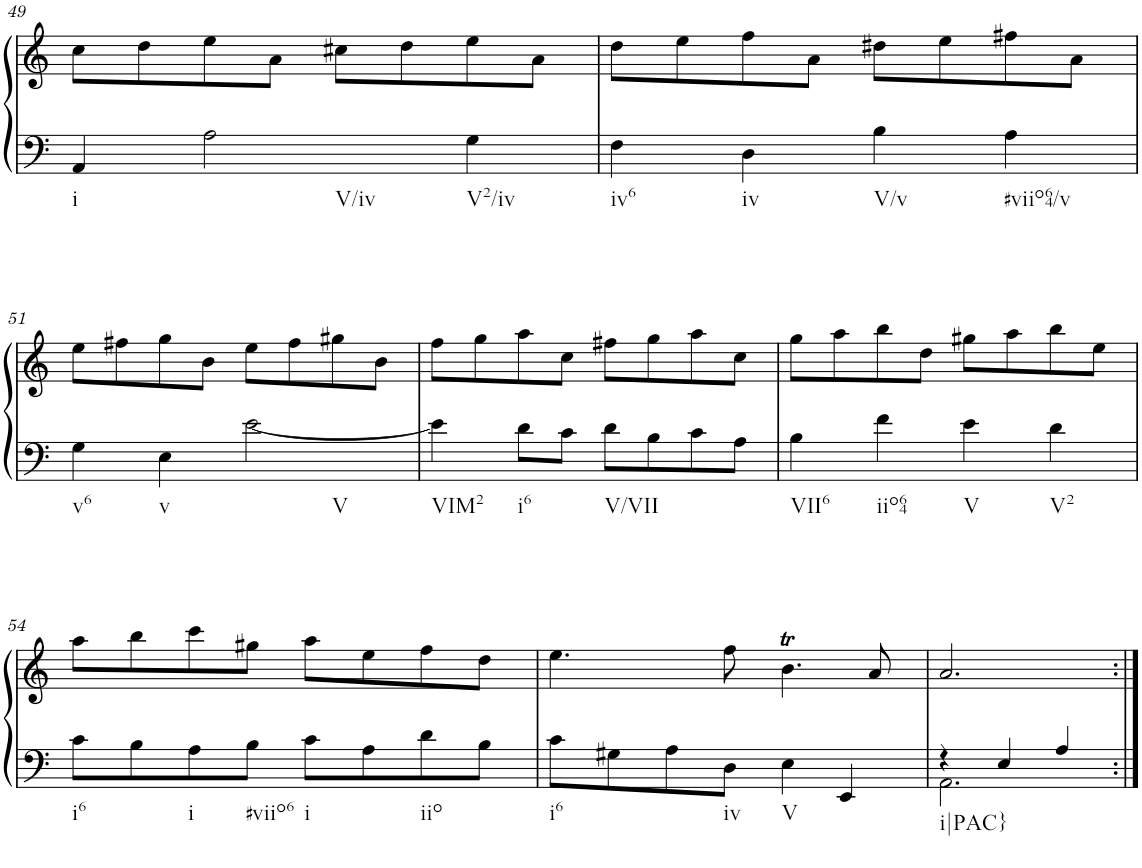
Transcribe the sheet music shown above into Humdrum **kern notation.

**kern	**kern
*part1	*part1
*staff2	*staff1
*I"Klavier linke Hand	*
!!LO:PB:g=z
*clefF4	*clefG2
*k[]	*k[]
*M2/2	*M2/2
*met(c|)	*met(c|)
=49	=49
!LO:TX:b:t=i	!
4AA/	8cc\L
.	8dd\
!LO:TX:b:t=V/iv	!
2A\	8ee\
.	8a\J
.	8cc#X\L
.	8dd\
!LO:TX:b:t=V2/iv	!
4G\	8ee\
.	8a\J
=50	=50
!LO:TX:b:t=iv6	!
4F\	8dd\L
.	8ee\
!LO:TX:b:t=iv	!
4D\	8ff\
.	8a\J
!LO:TX:b:t=V/v	!
4B\	8dd#X\L
.	8ee\
!LO:TX:b:t=#viio64/v	!
4A\	8ff#X\
.	8a\J
!!LO:LB:g=z
=51	=51
*^	*
!LO:TX:b:t=v6	!	!
!LO:TX:b:t=v	!	!
!LO:TX:b:t=V	!	!
1ryy	4G\	8ee\L
.	.	8ff#X\
.	4E\	8gg\
.	.	8b\J
.	[2e\	8ee\L
.	.	8ff#\
.	.	8gg#X\
.	.	8b\J
=52	=52	=52
!LO:TX:b:t=VIM2	!	!
!LO:TX:b:t=i6	!	!
!LO:TX:b:t=V/VII	!	!
1ryy	4e\]	8ff\L
.	.	8gg\
.	8d\L	8aa\
.	8c\J	8cc\J
.	8d\L	8ff#X\L
.	8B\	8gg\
.	8c\	8aa\
.	8A\J	8cc\J
=53	=53	=53
!LO:TX:b:t=VII6	!	!
!LO:TX:b:t=iio64	!	!
!LO:TX:b:t=V	!	!
!LO:TX:b:t=V2	!	!
1ryy	4B\	8gg\L
.	.	8aa\
.	4f\	8bb\
.	.	8dd\J
.	4e\	8gg#X\L
.	.	8aa\
.	4d\	8bb\
.	.	8ee\J
!!LO:LB:g=z
=54	=54	=54
!LO:TX:b:t=i6	!	!
!LO:TX:b:t=i	!	!
!LO:TX:b:t=#viio6	!	!
!LO:TX:b:t=i	!	!
!LO:TX:b:t=iio	!	!
1ryy	8c\L	8aa\L
.	8B\	8bb\
.	8A\	8ccc\
.	8B\J	8gg#X\J
.	8c\L	8aa\L
.	8A\	8ee\
.	8d\	8ff\
.	8B\J	8dd\J
=55	=55	=55
!LO:TX:b:t=i6	!	!
!LO:TX:b:t=iv	!	!
!LO:TX:b:t=V	!	!
1ryy	8c\L	4.ee\
.	8G#X\	.
.	8A\	.
.	8D\J	8ff\
.	4E\	4.bt\
.	4EE/	.
.	.	8a/
=56	=56	=56
!LO:TX:b:t=i|PAC}	!	!
4r	2.AA\	2.a/
4E/	.	.
4A/	.	.
*v	*v	*
=:|!	=:|!
*-	*-
